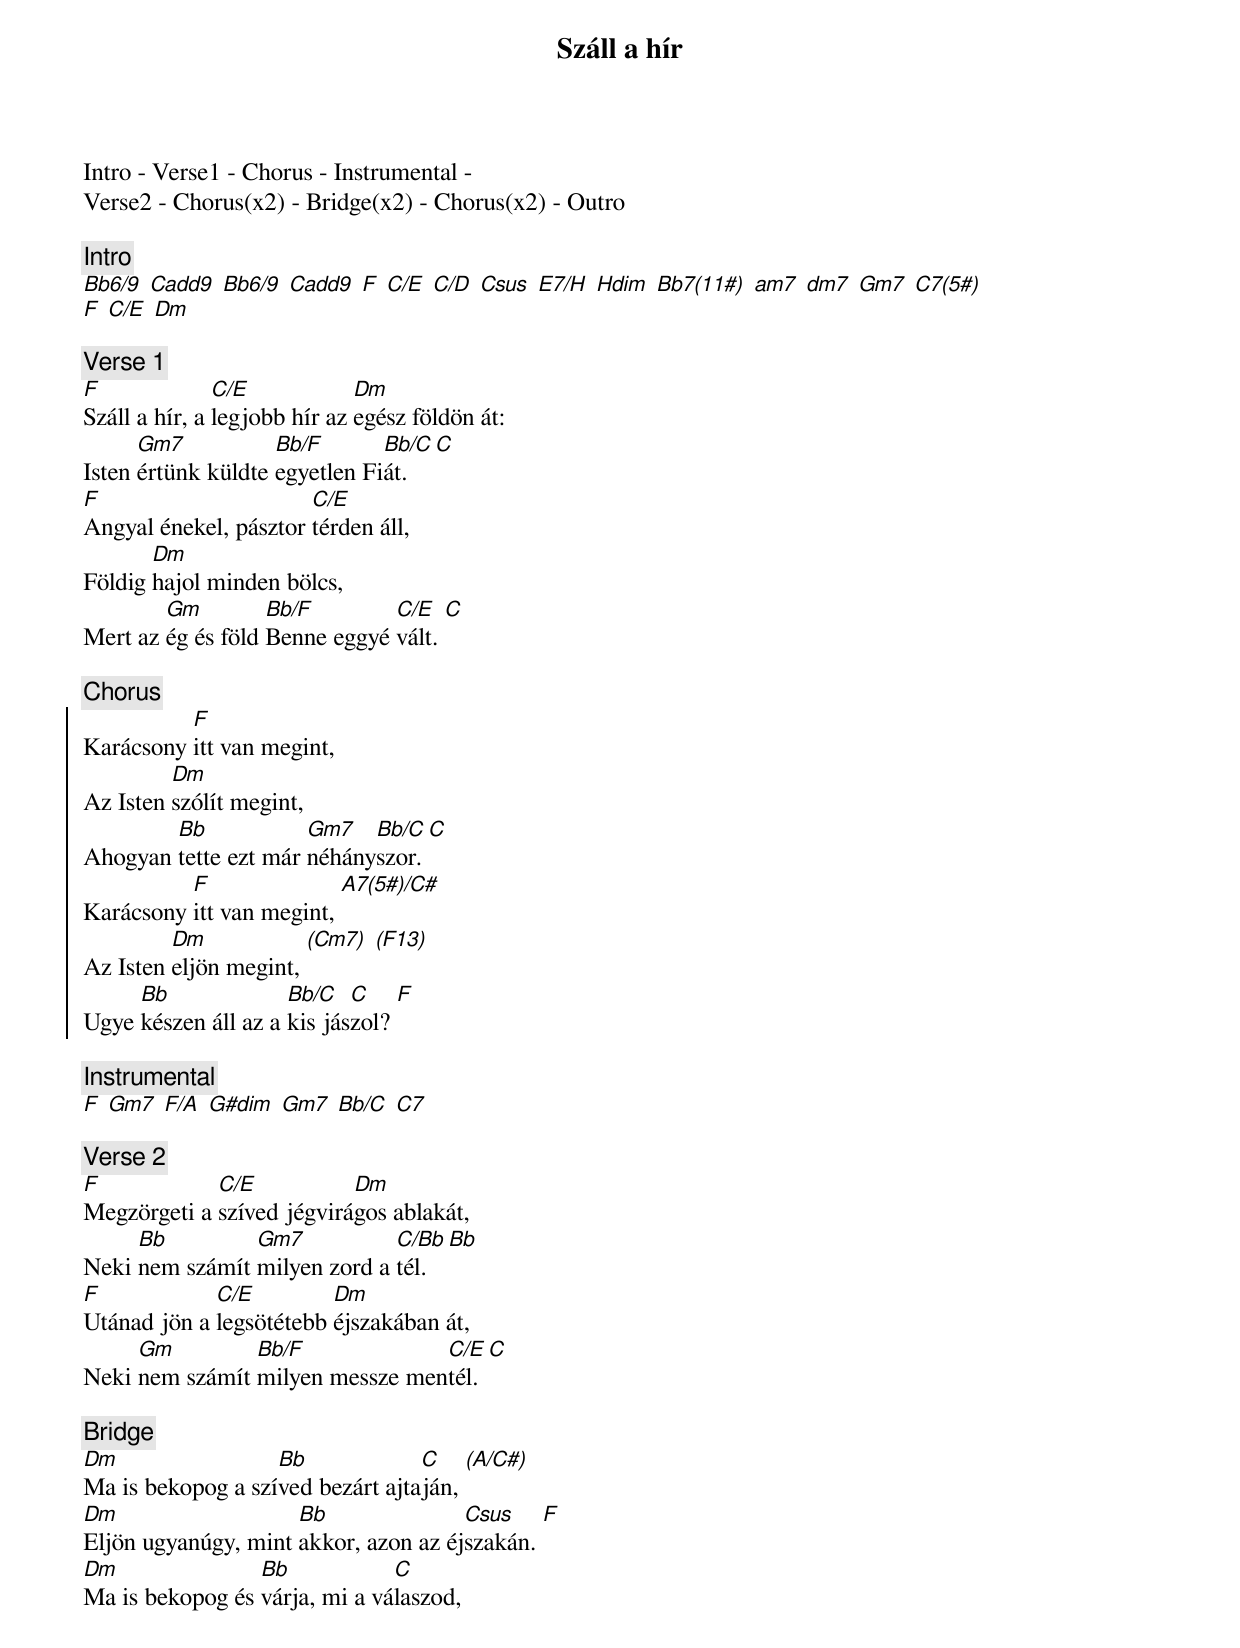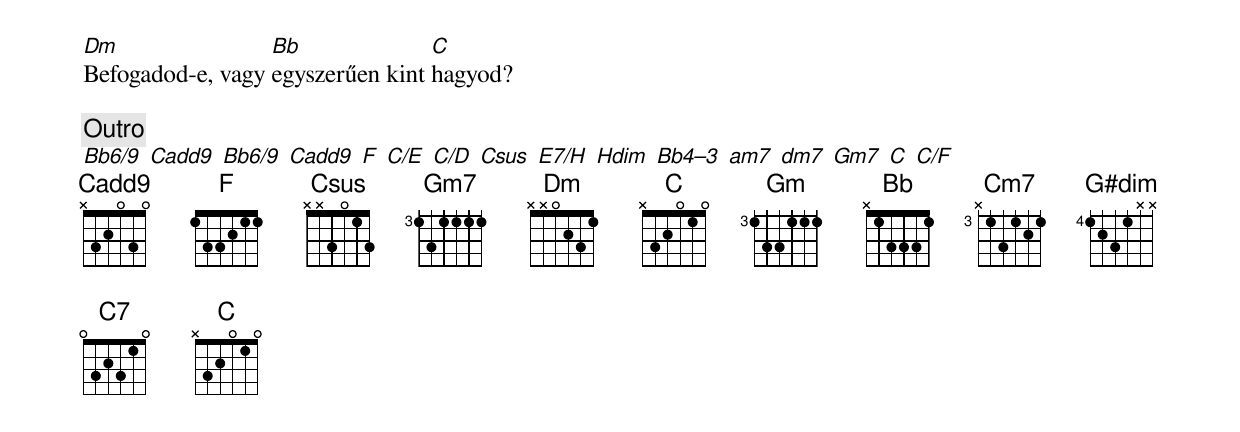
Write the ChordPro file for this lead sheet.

{title: Száll a hír}
{subtitle: }


Intro - Verse1 - Chorus - Instrumental -
Verse2 - Chorus(x2) - Bridge(x2) - Chorus(x2) - Outro

{c:Intro}
[Bb6/9] [Cadd9] [Bb6/9] [Cadd9] [F] [C/E] [C/D] [Csus] [E7/H] [Hdim] [Bb7(11#)] [am7] [dm7] [Gm7] [C7(5#)]
[F] [C/E] [Dm]

{c:Verse 1}
[F]Száll a hír, a [C/E]legjobb hír az [Dm]egész földön át:
Isten [Gm7]értünk küldte [Bb/F]egyetlen Fi[Bb/C]át. [C]
[F]Angyal énekel, pásztor [C/E]térden áll,
Földig [Dm]hajol minden bölcs,
Mert az [Gm]ég és föld [Bb/F]Benne eggyé [C/E]vált. [C]

{c:Chorus}
{soc}
Karácsony [F]itt van megint,
Az Isten [Dm]szólít megint,
Ahogyan [Bb]tette ezt már [Gm7]néhány[Bb/C]szor. [C]
Karácsony [F]itt van megint, [A7(5#)/C#]
Az Isten [Dm]eljön megint, [(Cm7)] [(F13)]
Ugye [Bb]készen áll az a [Bb/C]kis jás[C]zol? [F]
{eoc}

{c:Instrumental}
[F] [Gm7] [F/A] [G#dim] [Gm7] [Bb/C] [C7]

{c:Verse 2}
[F]Megzörgeti a [C/E]szíved jégvirá[Dm]gos ablakát,
Neki [Bb]nem számít [Gm7]milyen zord a [C/Bb]tél. [Bb]
[F]Utánad jön a [C/E]legsötétebb [Dm]éjszakában át,
Neki [Gm]nem számít [Bb/F]milyen messze men[C/E]tél. [C]

{c:Bridge}
[Dm]Ma is bekopog a szí[Bb]ved bezárt ajta[C]ján, [(A/C#)]
[Dm]Eljön ugyanúgy, mint [Bb]akkor, azon az éj[Csus]szakán. [F]
[Dm]Ma is bekopog és [Bb]várja, mi a vá[C]laszod,
[Dm]Befogadod-e, vagy [Bb]egyszerűen kint [C]hagyod?

{c:Outro}
[Bb6/9] [Cadd9] [Bb6/9] [Cadd9] [F] [C/E] [C/D] [Csus] [E7/H] [Hdim] [Bb4–3] [am7] [dm7] [Gm7] [Cmaj] [C/F]
